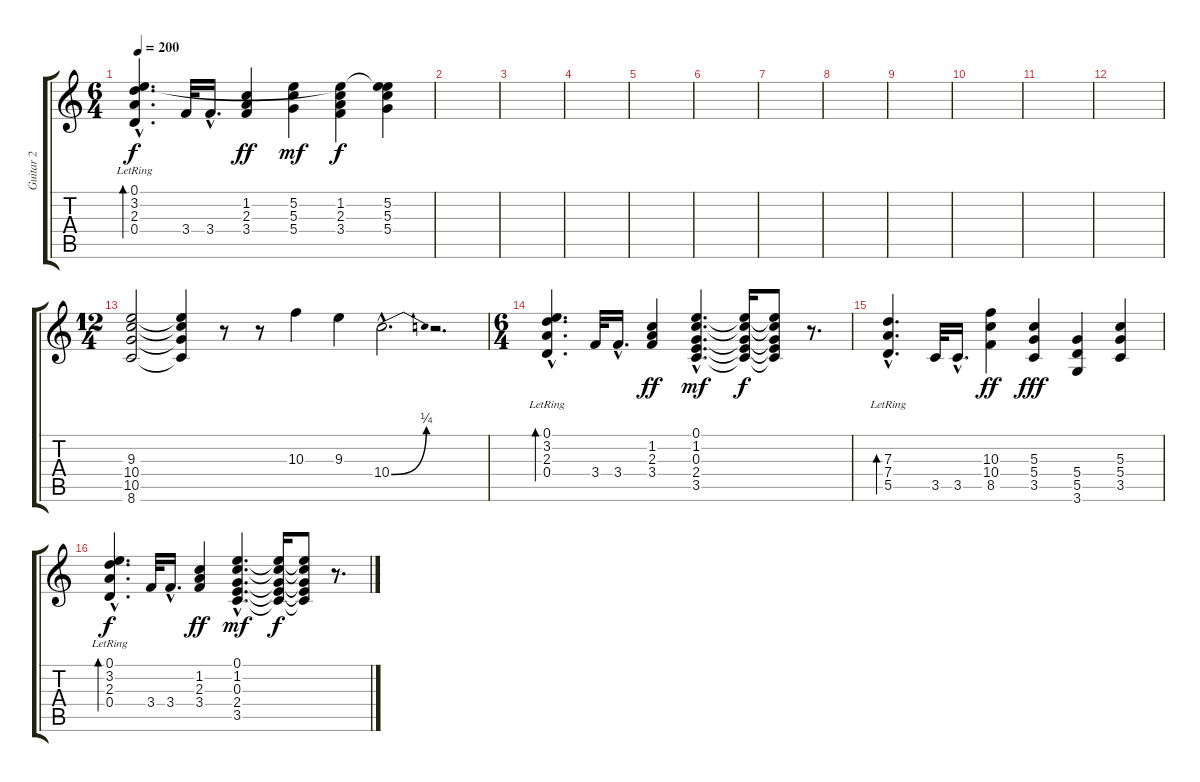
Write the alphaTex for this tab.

\track ("Guitar 2" "Guitar 2") {instrument overdrivenguitar}
\staff {score tabs}
\tuning (E4 B3 G3 D3 A2 E2) {hide}
\ts (6 4)
\tempo 200
\clef g2
\ks c
(0.1{hac} 3.2{hac} 2.3{hac lr} 0.4{hac}).4{d bd 30 dy f} 3.4.32 3.4{hac}.16{d} (1.2 2.3 3.4).4{dy ff} (5.2 5.3 5.4).4{dy mf} (0.1{t} 1.2 2.3 3.4).4{dy f} (0.1{t} 5.2 5.3 5.4).4 |
|
|
|
|
|
|
|
|
|
|
|
\ts (12 4)
(9.3 10.4 10.5 8.6).2 (9.3{t} 10.4{t} 10.5{t} 8.6{t}).4 r.8 r.8 10.3.4 9.3.4 10.4{be (bend 0 0 60 1) hac}.2{d} r.2{d} |
\ts (6 4)
(0.1{hac} 3.2{hac} 2.3{hac lr} 0.4{hac}).4{d bd 30} 3.4.32 3.4{hac}.16{d} (1.2 2.3 3.4).4{dy ff} (0.1{hac} 1.2{hac} 0.3{hac} 2.4{hac} 3.5{hac}).4{d dy mf} (0.1{t} 1.2{t} 0.3{t} 2.4{t} 3.5{t}).16{dy f} (0.1{t} 1.2{t} 0.3{t} 2.4{t} 3.5{t}).8 r.8{d} |
(7.3{hac lr} 7.4{hac} 5.5{hac}).4{d bd 30} 3.5.32 3.5{hac}.16{d} (10.3 10.4 8.5).4{dy ff} (5.3 5.4 3.5).4{dy fff} (5.4 5.5 3.6).4 (5.3 5.4 3.5).4 |
(0.1{hac} 3.2{hac} 2.3{hac lr} 0.4{hac}).4{d bd 30 dy f} 3.4.32 3.4{hac}.16{d} (1.2 2.3 3.4).4{dy ff} (0.1{hac} 1.2{hac} 0.3{hac} 2.4{hac} 3.5{hac}).4{d dy mf} (0.1{t} 1.2{t} 0.3{t} 2.4{t} 3.5{t}).16{dy f} (0.1{t} 1.2{t} 0.3{t} 2.4{t} 3.5{t}).8 r.8{d}
